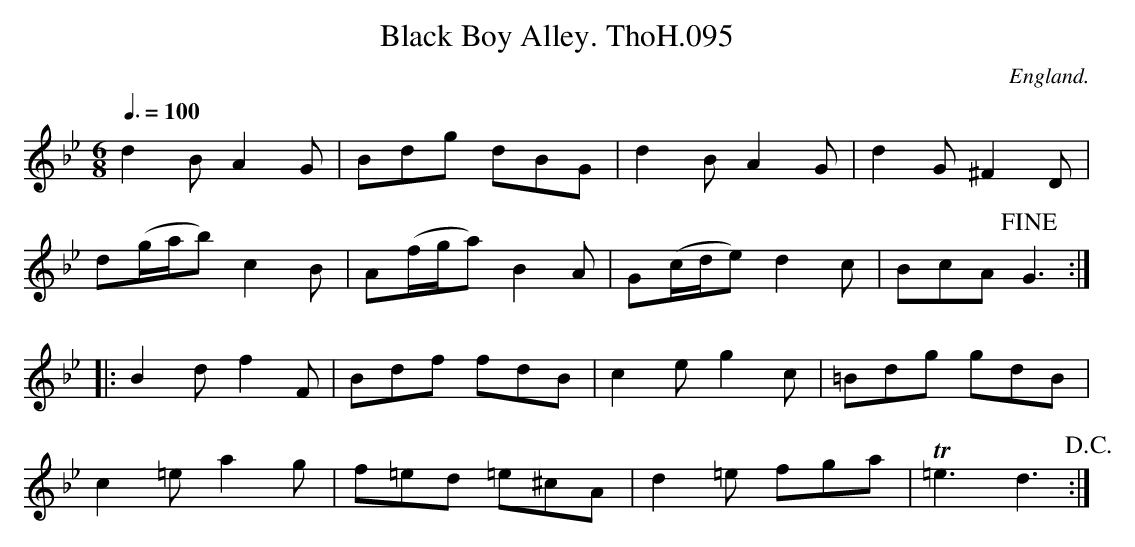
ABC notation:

X:1
T:Black Boy Alley. ThoH.095
Q:3/8=100
M:6/8
L:1/8
O:England.
K:Gm
d2BA2G|Bdg dBG|d2BA2G|d2G^F2D|
d(g/a/b)c2B|A(f/g/a)B2A|G(c/d/e)d2c|BcA!fine!G3:|
|:B2df2F|Bdf fdB|c2eg2c|=Bdg gdB|
c2=ea2g|f=ed =e^cA|d2=e fga|T=e3d3!D.C.!:|
